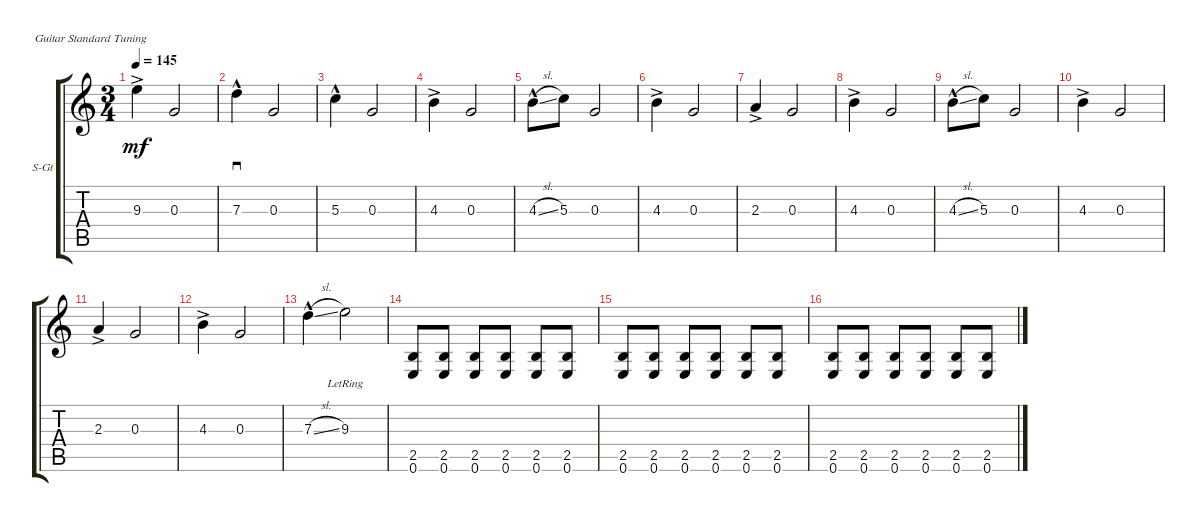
\defaultSystemsLayout 4
\bracketExtendMode groupsimilarinstruments
\firstSystemTrackNameOrientation horizontal
\otherSystemsTrackNameOrientation horizontal
\track ("Steel Guitar" "S-Gt") {instrument acousticguitarsteel}
\staff {score tabs}
\tuning (E4 B3 G3 D3 A2 E2)
\ts (3 4)
\tempo 145
\clef g2
\ks c
9.3{ac}.4{dy mf} 0.3.2 |
7.3{hac}.4{sd} 0.3.2 |
5.3{hac}.4 0.3.2 |
4.3{ac}.4 0.3.2 |
4.3{sl hac}.8 5.3.8 0.3.2 |
4.3{ac}.4 0.3.2 |
2.3{ac}.4 0.3.2 |
4.3{ac}.4 0.3.2 |
4.3{sl hac}.8 5.3.8 0.3.2 |
4.3{ac}.4 0.3.2 |
2.3{ac}.4 0.3.2 |
4.3{ac}.4 0.3.2 |
7.3{sl hac}.4 9.3{lr}.2 |
(2.5 0.6).8 (2.5 0.6).8 (2.5 0.6).8 (2.5 0.6).8 (2.5 0.6).8 (2.5 0.6).8 |
(2.5 0.6).8 (2.5 0.6).8 (2.5 0.6).8 (2.5 0.6).8 (2.5 0.6).8 (2.5 0.6).8 |
(2.5 0.6).8 (2.5 0.6).8 (2.5 0.6).8 (2.5 0.6).8 (2.5 0.6).8 (2.5 0.6).8
